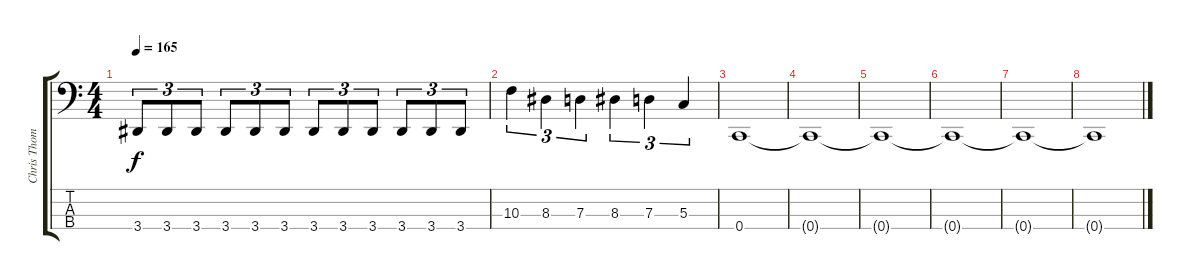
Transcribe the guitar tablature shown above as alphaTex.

\track ("Chris Thomson" "Chris Thom") {instrument electricbasspick}
\staff {score tabs}
\tuning (F2 C2 G1 C1) {hide}
\ts (4 4)
\tempo 165
\clef f4
\ks c
3.4.8{tu (3 2) dy f} 3.4.8{tu (3 2)} 3.4.8{tu (3 2)} 3.4.8{tu (3 2)} 3.4.8{tu (3 2)} 3.4.8{tu (3 2)} 3.4.8{tu (3 2)} 3.4.8{tu (3 2)} 3.4.8{tu (3 2)} 3.4.8{tu (3 2)} 3.4.8{tu (3 2)} 3.4.8{tu (3 2)} |
10.3.4{tu (3 2)} 8.3.4{tu (3 2)} 7.3.4{tu (3 2)} 8.3.4{tu (3 2)} 7.3.4{tu (3 2)} 5.3.4{tu (3 2)} |
0.4.1 |
0.4{t}.1 |
0.4{t}.1{volume 0} |
0.4{t}.1 |
0.4{t}.1 |
0.4{t}.1
